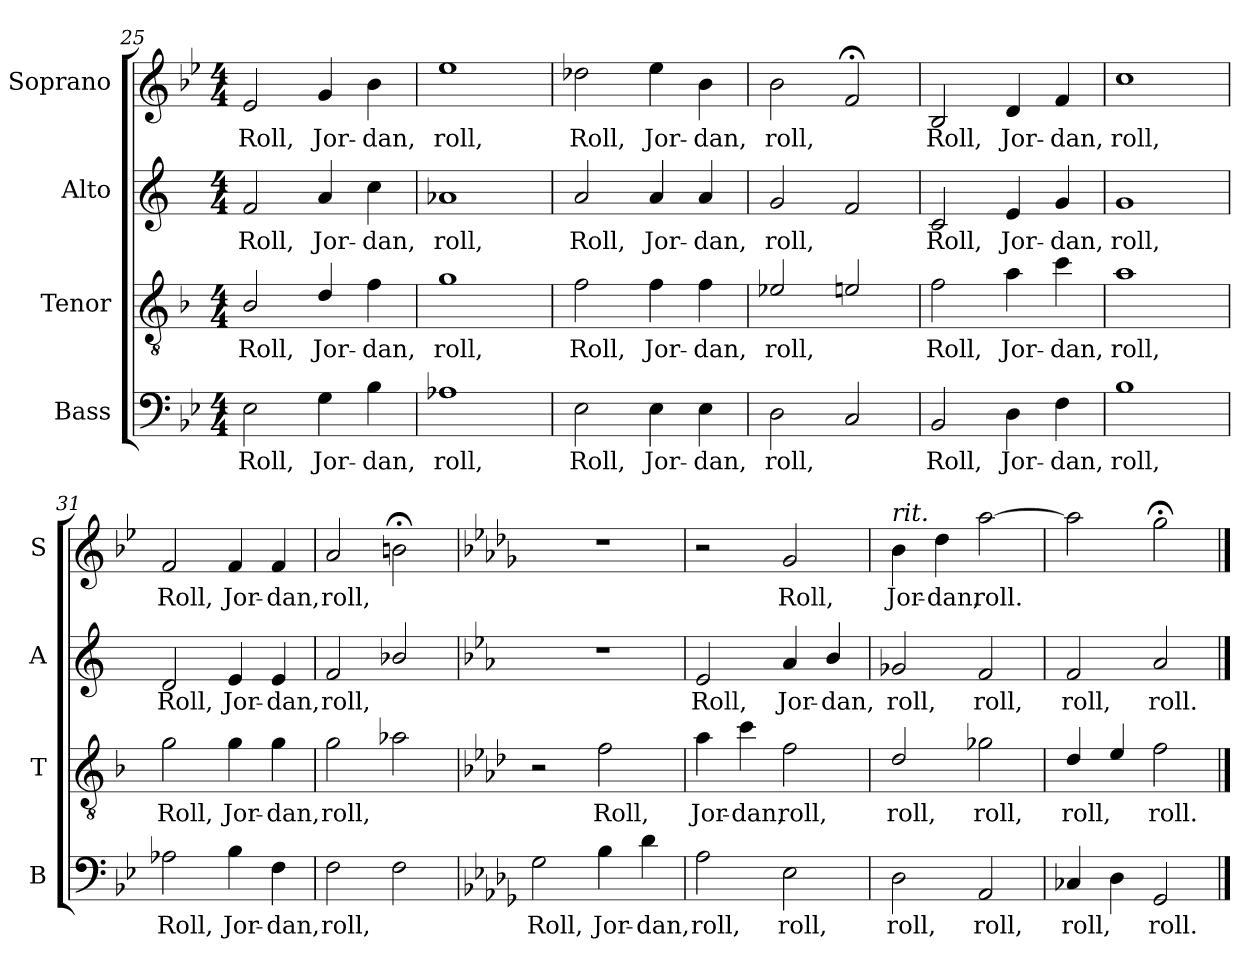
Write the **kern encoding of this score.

**kern	**text	**kern	**text	**kern	**text	**kern	**text
*part4	*part4	*part3	*part3	*part2	*part2	*part1	*part1
*staff4	*staff4	*staff3	*staff3	*staff2	*staff2	*staff1	*staff1
*I"Bass	*	*I"Tenor	*	*I"Alto	*	*I"Soprano	*
*I'B	*	*I'T	*	*I'A	*	*I'S	*
*clefF4	*	*clefGv2	*	*clefG2	*	*clefG2	*
*	*	*ITrd4c7	*	*ITrd1c2	*	*	*
*k[b-e-]	*	*k[b-e-]	*	*k[b-e-]	*	*k[b-e-]	*
*B-:	*	*B-:	*	*B-:	*	*B-:	*
*M4/4	*	*M4/4	*	*M4/4	*	*M4/4	*
=25	=25	=25	=25	=25	=25	=25	=25
!	!LO:LY:b	!	!LO:LY:b	!	!LO:LY:b	!	!LO:LY:b
2E-\	Roll,	2E-/	Roll,	2e-/	Roll,	2e-/	Roll,
!	!LO:LY:b	!	!LO:LY:b	!	!LO:LY:b	!	!LO:LY:b
4G\	Jor-	4G/	Jor-	4g/	Jor-	4g/	Jor-
!	!LO:LY:b	!	!LO:LY:b	!	!LO:LY:b	!	!LO:LY:b
4B-\	-dan,	4B-\	-dan,	4b-\	-dan,	4b-\	-dan,
=26	=26	=26	=26	=26	=26	=26	=26
!	!LO:LY:b	!	!LO:LY:b	!	!LO:LY:b	!	!LO:LY:b
1A-X	roll,	1c	roll,	1g-X	roll,	1ee-	roll,
=27	=27	=27	=27	=27	=27	=27	=27
!	!LO:LY:b	!	!LO:LY:b	!	!LO:LY:b	!	!LO:LY:b
2E-\	Roll,	2B-\	Roll,	2g/	Roll,	2dd-X\	Roll,
!	!LO:LY:b	!	!LO:LY:b	!	!LO:LY:b	!	!LO:LY:b
4E-\	Jor-	4B-\	Jor-	4g/	Jor-	4ee-\	Jor-
!	!LO:LY:b	!	!LO:LY:b	!	!LO:LY:b	!	!LO:LY:b
4E-\	-dan,	4B-\	-dan,	4g/	-dan,	4b-\	-dan,
=28	=28	=28	=28	=28	=28	=28	=28
!	!LO:LY:b	!	!LO:LY:b	!	!LO:LY:b	!	!LO:LY:b
2D\	roll,	2A-X/	roll,	2f/	roll,	2b-\	roll,
2C/	.	2An/	.	2e-/	.	2f;</	.
!!LO:PB:g=z
=29	=29	=29	=29	=29	=29	=29	=29
!	!LO:LY:b	!	!LO:LY:b	!	!LO:LY:b	!	!LO:LY:b
2BB-/	Roll,	2B-\	Roll,	2B-/	Roll,	2B-/	Roll,
!	!LO:LY:b	!	!LO:LY:b	!	!LO:LY:b	!	!LO:LY:b
4D\	Jor-	4d\	Jor-	4d/	Jor-	4d/	Jor-
!	!LO:LY:b	!	!LO:LY:b	!	!LO:LY:b	!	!LO:LY:b
4F\	-dan,	4f\	-dan,	4f/	-dan,	4f/	-dan,
=30	=30	=30	=30	=30	=30	=30	=30
!	!LO:LY:b	!	!LO:LY:b	!	!LO:LY:b	!	!LO:LY:b
1B-	roll,	1d	roll,	1f	roll,	1cc	roll,
=31	=31	=31	=31	=31	=31	=31	=31
!	!LO:LY:b	!	!LO:LY:b	!	!LO:LY:b	!	!LO:LY:b
2A-X\	Roll,	2c\	Roll,	2c/	Roll,	2f/	Roll,
!	!LO:LY:b	!	!LO:LY:b	!	!LO:LY:b	!	!LO:LY:b
4B-\	Jor-	4c\	Jor-	4d/	Jor-	4f/	Jor-
!	!LO:LY:b	!	!LO:LY:b	!	!LO:LY:b	!	!LO:LY:b
4F\	-dan,	4c\	-dan,	4d/	-dan,	4f/	-dan,
=32	=32	=32	=32	=32	=32	=32	=32
!	!LO:LY:b	!	!LO:LY:b	!	!LO:LY:b	!	!LO:LY:b
2F\	roll,	2c\	roll,	2e-/	roll,	2a/	roll,
2F\	.	2d-X\	.	2a-X/	.	2bn;<\	.
=33	=33	=33	=33	=33	=33	=33	=33
*k[b-e-a-d-g-]	*	*k[b-e-a-d-g-]	*	*k[b-e-a-d-g-]	*	*k[b-e-a-d-g-]	*
*D-:	*	*D-:	*	*D-:	*	*D-:	*
!	!LO:LY:b	!	!	!	!	!	!
2G-\	Roll,	2r	.	1r	.	1r	.
!	!LO:LY:b	!	!LO:LY:b	!	!	!	!
4B-\	Jor-	2B-\	Roll,	.	.	.	.
!	!LO:LY:b	!	!	!	!	!	!
4d-\	-dan,	.	.	.	.	.	.
!!LO:LB:g=z
=34	=34	=34	=34	=34	=34	=34	=34
!	!LO:LY:b	!	!LO:LY:b	!	!LO:LY:b	!	!
2A-\	roll,	4d-\	Jor-	2d-/	Roll,	2r	.
!	!	!	!LO:LY:b	!	!	!	!
.	.	4f\	-dan,	.	.	.	.
!	!LO:LY:b	!	!LO:LY:b	!	!LO:LY:b	!	!LO:LY:b
2E-\	roll,	2B-\	roll,	4g-/	Jor-	2g-/	Roll,
!	!	!	!	!	!LO:LY:b	!	!
.	.	.	.	4a-/	-dan,	.	.
=35	=35	=35	=35	=35	=35	=35	=35
!	!	!	!	!	!	!LO:TX:a:i:t=rit.	!
!	!LO:LY:b	!	!LO:LY:b	!	!LO:LY:b	!	!LO:LY:b
2D-\	roll,	2G-/	roll,	2f-X/	roll,	4b-\	Jor-
!	!	!	!	!	!	!	!LO:LY:b
.	.	.	.	.	.	4dd-\	-dan,
!	!LO:LY:b	!	!LO:LY:b	!	!LO:LY:b	!	!LO:LY:b
2AA-/	roll,	2c-X\	roll,	2e-/	roll,	[2aa-\	roll.
=36	=36	=36	=36	=36	=36	=36	=36
!	!LO:LY:b	!	!LO:LY:b	!	!LO:LY:b	!	!
4C-X/	roll,	4G-/	roll,	2e-/	roll,	2aa-\]	.
4D-\	.	4A-/	.	.	.	.	.
!	!LO:LY:b	!	!LO:LY:b	!	!LO:LY:b	!	!
2GG-/	roll.	2B-\	roll.	2g-/	roll.	2gg-;<\	.
==	==	==	==	==	==	==	==
*-	*-	*-	*-	*-	*-	*-	*-
